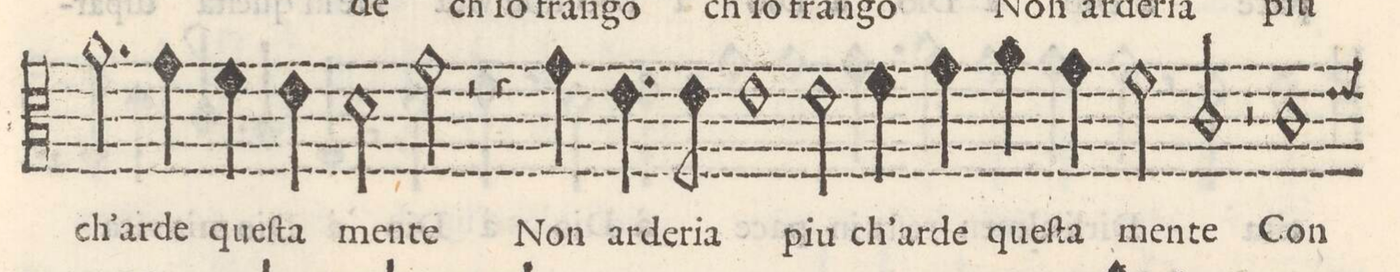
**kern	**text
*I"SESTO	*
*clefC3	*
*k[]	*
*M2/1	*
2.a\	ch'ar-
=12-	=12-
4g\	-de
4f\	queſ-
4e\	-ta
2d\	men-
2g\	-te
=13-	=13-
2r	.
4r	.
4g\	Non
4.e\	ar-
8e\	-de-
1e\	-ria
=14-	=14-
2e\	piu
4f\	ch'ar-
4g\	-de
4a\	queſ-
4g\	-ta
=15-	=15-
2f\	men-
2c/	-te
2r	.
1c\	Con
=16-	=16-
*-	*-
